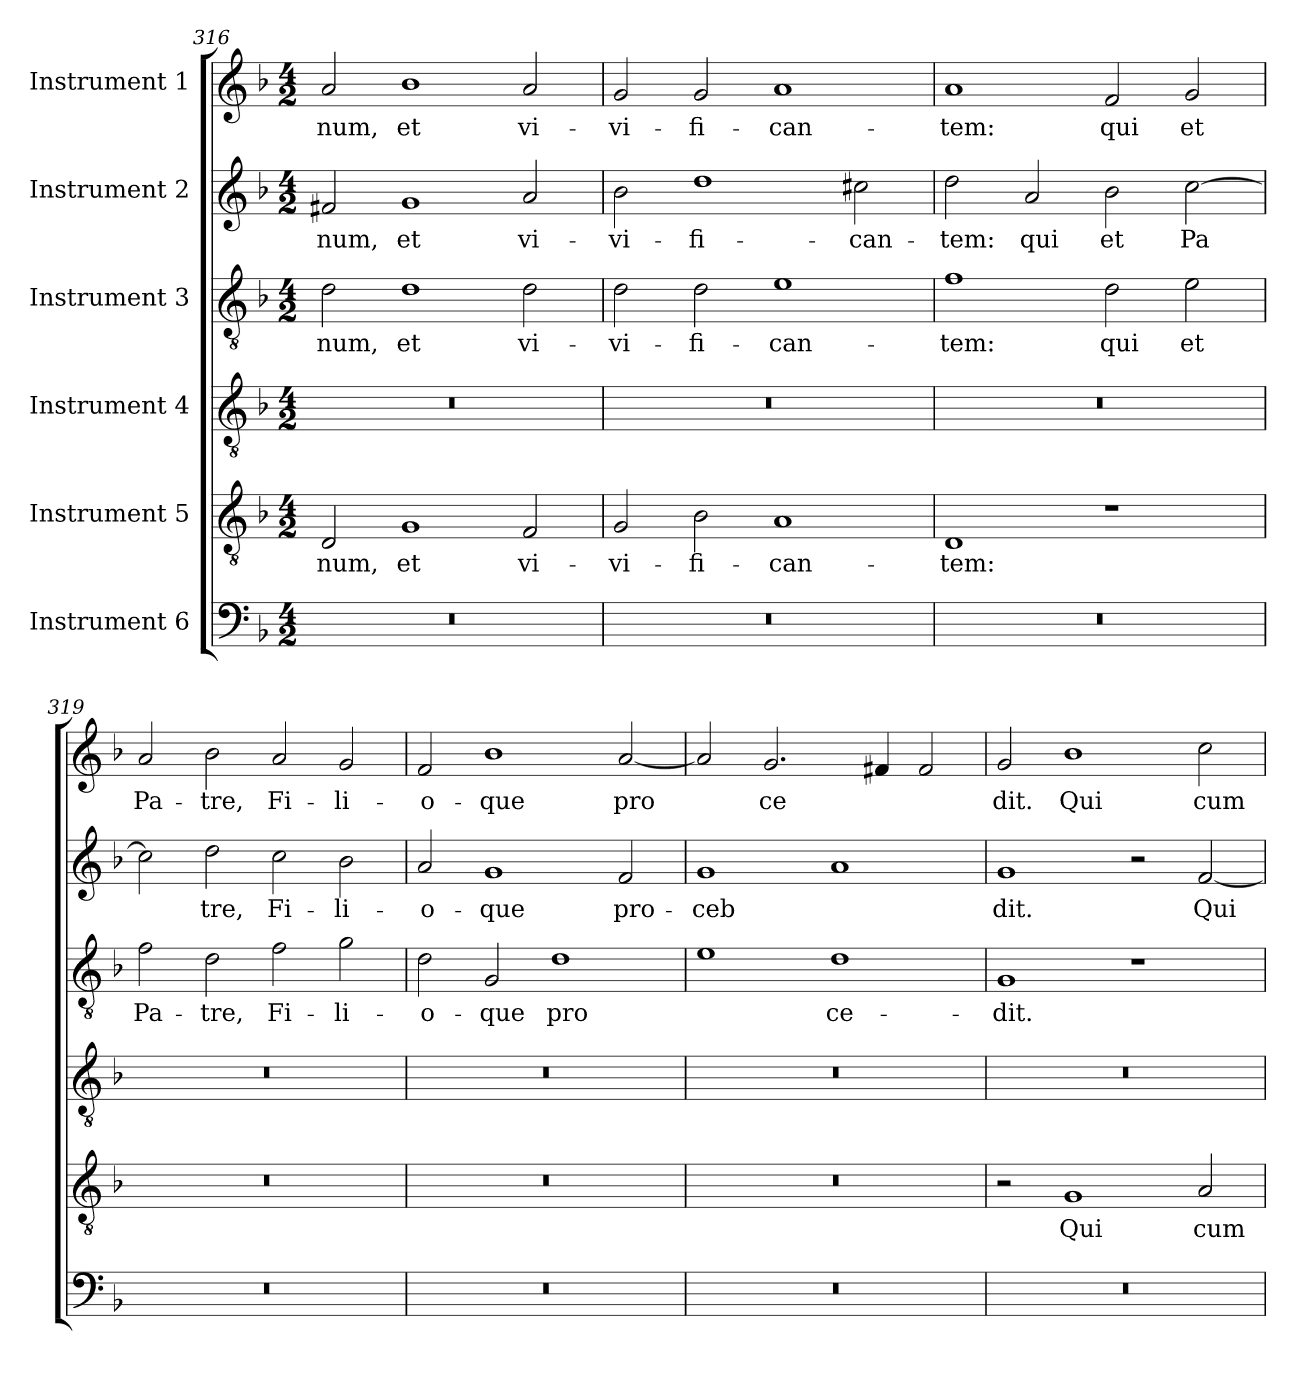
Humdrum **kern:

**kern	**kern	**text	**kern	**kern	**text	**kern	**text	**kern	**text
*part6	*part5	*part5	*part4	*part3	*part3	*part2	*part2	*part1	*part1
*staff6	*staff5	*staff5	*staff4	*staff3	*staff3	*staff2	*staff2	*staff1	*staff1
*I"Instrument 6	*I"Instrument 5	*	*I"Instrument 4	*I"Instrument 3	*	*I"Instrument 2	*	*I"Instrument 1	*
*clefF4	*clefGv2	*	*clefGv2	*clefGv2	*	*clefG2	*	*clefG2	*
*k[b-]	*k[b-]	*	*k[b-]	*k[b-]	*	*k[b-]	*	*k[b-]	*
*F:	*F:	*	*F:	*F:	*	*F:	*	*F:	*
*M4/2	*M4/2	*	*M4/2	*M4/2	*	*M4/2	*	*M4/2	*
=316	=316	=316	=316	=316	=316	=316	=316	=316	=316
!	!	!LO:LY:b:cj	!	!	!LO:LY:b:cj	!	!LO:LY:b:cj	!	!LO:LY:b:cj
0r	2D/	-num,	0r	2d\	-num,	2f#X/	-num,	2a/	-num,
!	!	!LO:LY:b:cj	!	!	!LO:LY:b:cj	!	!LO:LY:b:cj	!	!LO:LY:b:cj
.	1G	et	.	1d	et	1g	et	1b-	et
!	!	!LO:LY:b:cj	!	!	!LO:LY:b:cj	!	!LO:LY:b:cj	!	!LO:LY:b:cj
.	2F/	vi-	.	2d\	vi-	2a/	vi-	2a/	vi-
=317	=317	=317	=317	=317	=317	=317	=317	=317	=317
!	!	!LO:LY:b:cj	!	!	!LO:LY:b:cj	!	!LO:LY:b:cj	!	!LO:LY:b:cj
0r	2G/	-vi-	0r	2d\	-vi-	2b-\	-vi-	2g/	-vi-
!	!	!LO:LY:b:cj	!	!	!LO:LY:b:cj	!	!LO:LY:b:cj	!	!LO:LY:b:cj
.	2B-\	-fi-	.	2d\	-fi-	1dd	-fi-	2g/	-fi-
!	!	!LO:LY:b:cj	!	!	!LO:LY:b:cj	!	!	!	!LO:LY:b:cj
.	1A	-can-	.	1e	-can-	.	.	1a	-can-
!	!	!	!	!	!	!	!LO:LY:b:cj	!	!
.	.	.	.	.	.	2cc#\	-can-	.	.
=318	=318	=318	=318	=318	=318	=318	=318	=318	=318
!	!	!LO:LY:b:cj	!	!	!LO:LY:b:cj	!	!LO:LY:b:cj	!	!LO:LY:b:cj
0r	1D	-tem:	0r	1f	-tem:	2dd\	-tem:	1a	-tem:
!	!	!	!	!	!	!	!LO:LY:b:cj	!	!
.	.	.	.	.	.	2a/	qui	.	.
!	!	!	!	!	!LO:LY:b:cj	!	!LO:LY:b:cj	!	!LO:LY:b:cj
.	1r	.	.	2d\	qui	2b-\	et	2f/	qui
!	!	!	!	!	!LO:LY:b:cj	!	!LO:LY:b:cj	!	!LO:LY:b:cj
.	.	.	.	2e\	et	[>2cc\	Pa-	2g/	et
=319	=319	=319	=319	=319	=319	=319	=319	=319	=319
!	!	!	!	!	!LO:LY:b:cj	!	!LO:LY:b:cj	!	!LO:LY:b:cj
0r	0r	.	0r	2f\	Pa-	2cc\]	--	2a/	Pa-
!	!	!	!	!	!LO:LY:b:cj	!	!LO:LY:b:cj	!	!LO:LY:b:cj
.	.	.	.	2d\	-tre,	2dd\	-tre,	2b-\	-tre,
!	!	!	!	!	!LO:LY:b:cj	!	!LO:LY:b:cj	!	!LO:LY:b:cj
.	.	.	.	2f\	Fi-	2cc\	Fi-	2a/	Fi-
!	!	!	!	!	!LO:LY:b:cj	!	!LO:LY:b:cj	!	!LO:LY:b:cj
.	.	.	.	2g\	-li-	2b-\	-li-	2g/	-li-
!!LO:PB:g=z
=320	=320	=320	=320	=320	=320	=320	=320	=320	=320
!	!	!	!	!	!LO:LY:b:cj	!	!LO:LY:b:cj	!	!LO:LY:b:cj
0r	0r	.	0r	2d\	-o-	2a/	-o-	2f/	-o-
!	!	!	!	!	!LO:LY:b:cj	!	!LO:LY:b:cj	!	!LO:LY:b:cj
.	.	.	.	2G/	-que	1g	-que	1b-	-que
!	!	!	!	!	!LO:LY:b:cj	!	!	!	!
.	.	.	.	1d	pro-	.	.	.	.
!	!	!	!	!	!	!	!LO:LY:b:cj	!	!LO:LY:b:cj
.	.	.	.	.	.	2f/	pro-	[<2a/	pro-
=321	=321	=321	=321	=321	=321	=321	=321	=321	=321
!	!	!	!	!	!LO:LY:b:cj	!	!LO:LY:b:cj	!	!LO:LY:b:cj
0r	0r	.	0r	1e	--	1g	-ceb-	2a/]	--
!	!	!	!	!	!	!	!	!	!LO:LY:b:cj
.	.	.	.	.	.	.	.	2.g/	-ce-
!	!	!	!	!	!LO:LY:b:cj	!	!LO:LY:b:cj	!	!
.	.	.	.	1d	-ce-	1a	--	.	.
!	!	!	!	!	!	!	!	!	!LO:LY:b:cj
.	.	.	.	.	.	.	.	4f#X/	--
!	!	!	!	!	!	!	!	!	!LO:LY:b:cj
.	.	.	.	.	.	.	.	2f#/	--
=322	=322	=322	=322	=322	=322	=322	=322	=322	=322
!	!	!	!	!	!LO:LY:b:cj	!	!LO:LY:b:cj	!	!LO:LY:b:cj
0r	2r	.	0r	1G	-dit.	1g	-dit.	2g/	-dit.
!	!	!LO:LY:b:cj	!	!	!	!	!	!	!LO:LY:b:cj
.	1G	Qui	.	.	.	.	.	1b-	Qui
.	.	.	.	1r	.	2r	.	.	.
!	!	!LO:LY:b:cj	!	!	!	!	!LO:LY:b:cj	!	!LO:LY:b:cj
.	2A/	cum	.	.	.	[<2f/	Qui	2cc\	cum
=	=	=	=	=	=	=	=	=	=
*-	*-	*-	*-	*-	*-	*-	*-	*-	*-
